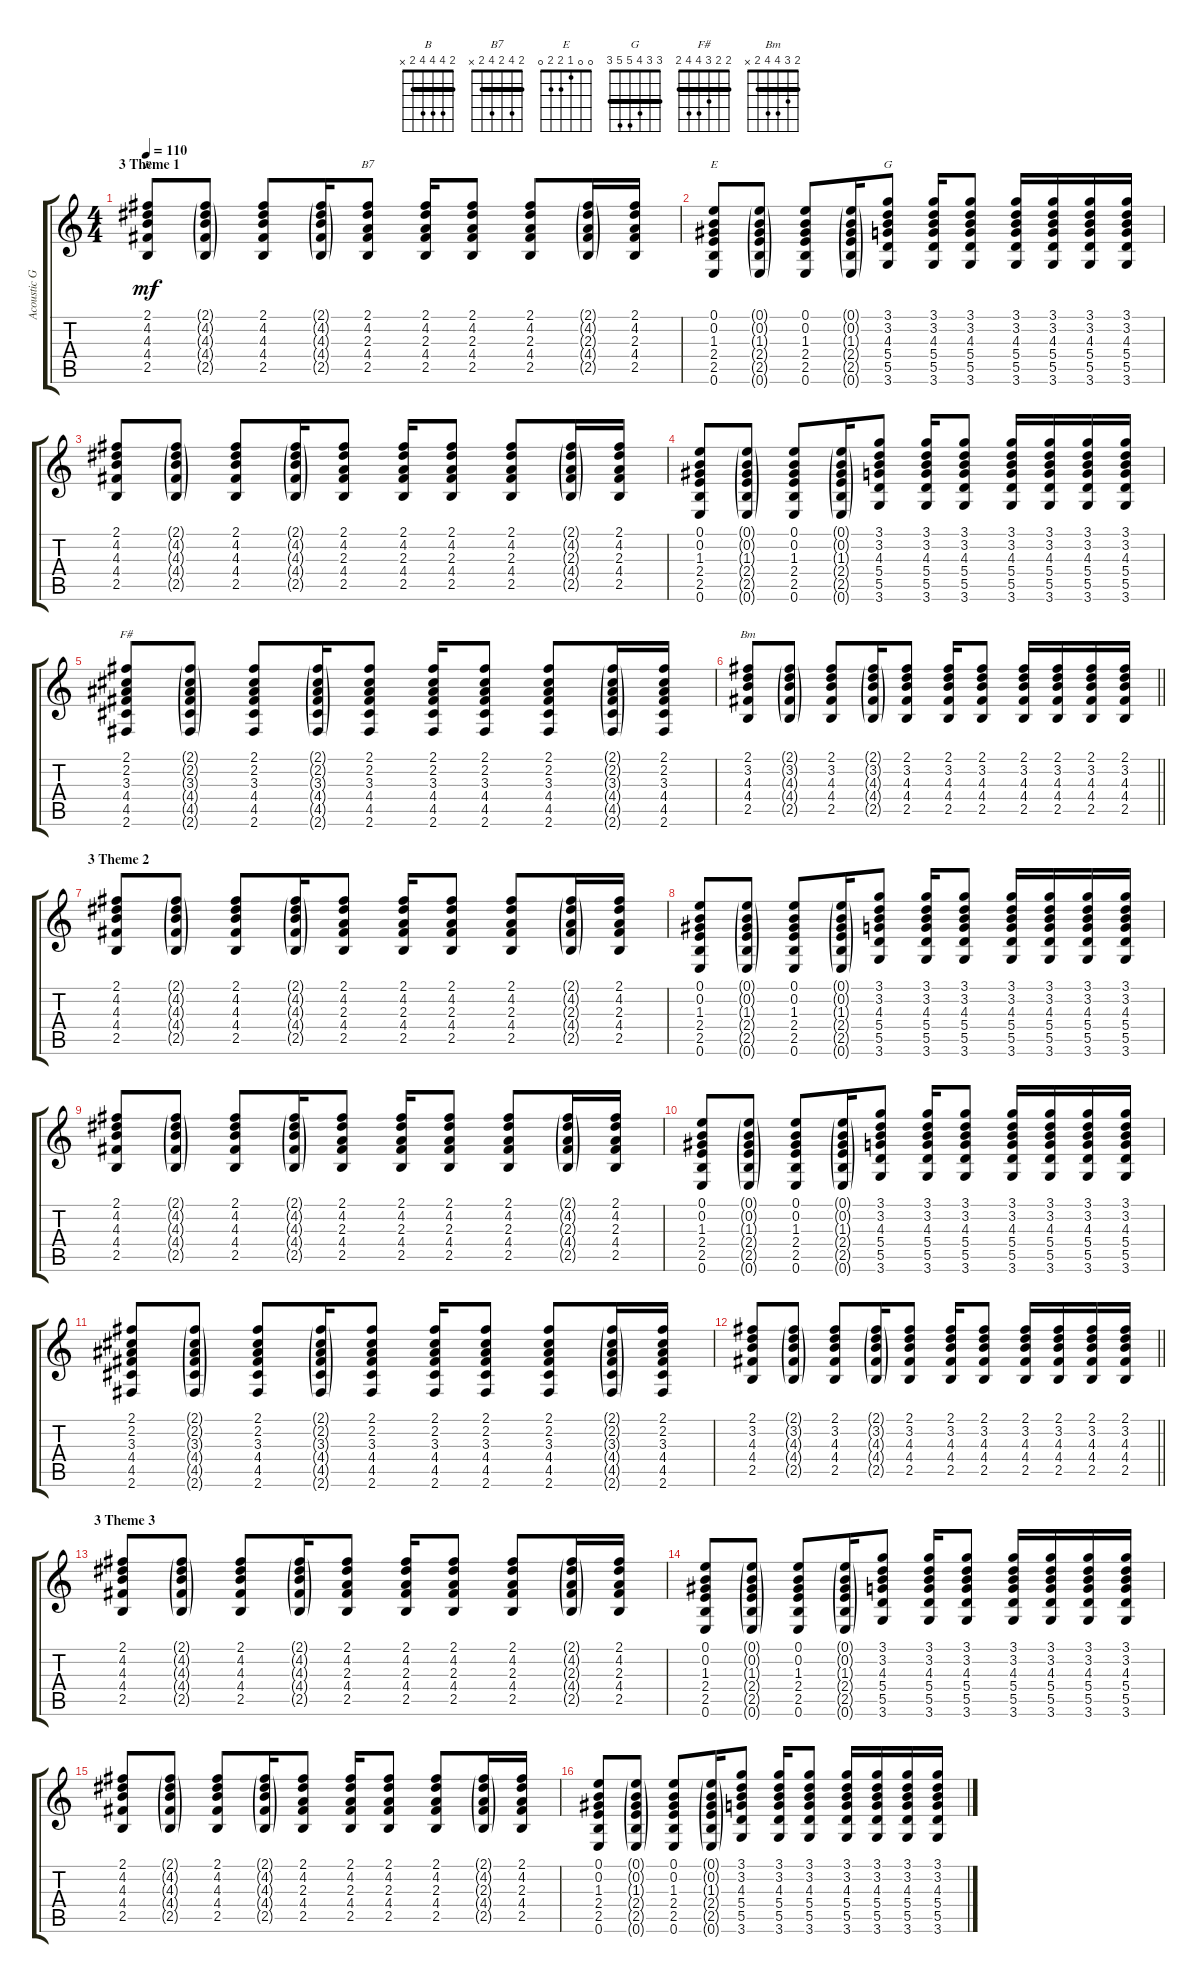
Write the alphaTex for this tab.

\track ("Acoustic Guitar" "Acoustic G") {instrument acousticguitarsteel}
\staff {score tabs}
\tuning (E4 B3 G3 D3 A2 E2) {hide}
\chord ("B" 2 4 4 4 2 x) {barre 2}
\chord ("B7" 2 4 2 4 2 x) {barre 2}
\chord ("E" 0 0 1 2 2 0)
\chord ("G" 3 3 4 5 5 3) {barre 3}
\chord ("F#" 2 2 3 4 4 2) {barre 2}
\chord ("Bm" 2 3 4 4 2 x) {barre 2}
\ts (4 4)
\section ("" "3 Theme 1")
\tempo 110
\clef g2
\ks c
(2.1 4.2 4.3 4.4 2.5).8{ch "B" dy mf} (2.1{g} 4.2{g} 4.3{g} 4.4{g} 2.5{g}).8 (2.1 4.2 4.3 4.4 2.5).8 (2.1{g} 4.2{g} 4.3{g} 4.4{g} 2.5{g}).16 (2.1 4.2 2.3 4.4 2.5).8{ch "B7"} (2.1 4.2 2.3 4.4 2.5).16 (2.1 4.2 2.3 4.4 2.5).8 (2.1 4.2 2.3 4.4 2.5).8 (2.1{g} 4.2{g} 2.3{g} 4.4{g} 2.5{g}).16 (2.1 4.2 2.3 4.4 2.5).16 |
(0.1 0.2 1.3 2.4 2.5 0.6).8{ch "E"} (0.1{g} 0.2{g} 1.3{g} 2.4{g} 2.5{g} 0.6{g}).8 (0.1 0.2 1.3 2.4 2.5 0.6).8 (0.1{g} 0.2{g} 1.3{g} 2.4{g} 2.5{g} 0.6{g}).16 (3.1 3.2 4.3 5.4 5.5 3.6).8{ch "G"} (3.1 3.2 4.3 5.4 5.5 3.6).16 (3.1 3.2 4.3 5.4 5.5 3.6).8 (3.1 3.2 4.3 5.4 5.5 3.6).16 (3.1 3.2 4.3 5.4 5.5 3.6).16 (3.1 3.2 4.3 5.4 5.5 3.6).16 (3.1 3.2 4.3 5.4 5.5 3.6).16 |
(2.1 4.2 4.3 4.4 2.5).8 (2.1{g} 4.2{g} 4.3{g} 4.4{g} 2.5{g}).8 (2.1 4.2 4.3 4.4 2.5).8 (2.1{g} 4.2{g} 4.3{g} 4.4{g} 2.5{g}).16 (2.1 4.2 2.3 4.4 2.5).8 (2.1 4.2 2.3 4.4 2.5).16 (2.1 4.2 2.3 4.4 2.5).8 (2.1 4.2 2.3 4.4 2.5).8 (2.1{g} 4.2{g} 2.3{g} 4.4{g} 2.5{g}).16 (2.1 4.2 2.3 4.4 2.5).16 |
(0.1 0.2 1.3 2.4 2.5 0.6).8 (0.1{g} 0.2{g} 1.3{g} 2.4{g} 2.5{g} 0.6{g}).8 (0.1 0.2 1.3 2.4 2.5 0.6).8 (0.1{g} 0.2{g} 1.3{g} 2.4{g} 2.5{g} 0.6{g}).16 (3.1 3.2 4.3 5.4 5.5 3.6).8 (3.1 3.2 4.3 5.4 5.5 3.6).16 (3.1 3.2 4.3 5.4 5.5 3.6).8 (3.1 3.2 4.3 5.4 5.5 3.6).16 (3.1 3.2 4.3 5.4 5.5 3.6).16 (3.1 3.2 4.3 5.4 5.5 3.6).16 (3.1 3.2 4.3 5.4 5.5 3.6).16 |
(2.1 2.2 3.3 4.4 4.5 2.6).8{ch "F#"} (2.1{g} 2.2{g} 3.3{g} 4.4{g} 4.5{g} 2.6{g}).8 (2.1 2.2 3.3 4.4 4.5 2.6).8 (2.1{g} 2.2{g} 3.3{g} 4.4{g} 4.5{g} 2.6{g}).16 (2.1 2.2 3.3 4.4 4.5 2.6).8 (2.1 2.2 3.3 4.4 4.5 2.6).16 (2.1 2.2 3.3 4.4 4.5 2.6).8 (2.1 2.2 3.3 4.4 4.5 2.6).8 (2.1{g} 2.2{g} 3.3{g} 4.4{g} 4.5{g} 2.6{g}).16 (2.1 2.2 3.3 4.4 4.5 2.6).16 |
\barLineRight lightlight
(2.1 3.2 4.3 4.4 2.5).8{ch "Bm"} (2.1{g} 3.2{g} 4.3{g} 4.4{g} 2.5{g}).8 (2.1 3.2 4.3 4.4 2.5).8 (2.1{g} 3.2{g} 4.3{g} 4.4{g} 2.5{g}).16 (2.1 3.2 4.3 4.4 2.5).8 (2.1 3.2 4.3 4.4 2.5).16 (2.1 3.2 4.3 4.4 2.5).8 (2.1 3.2 4.3 4.4 2.5).16 (2.1 3.2 4.3 4.4 2.5).16 (2.1 3.2 4.3 4.4 2.5).16 (2.1 3.2 4.3 4.4 2.5).16 |
\section ("" "3 Theme 2")
(2.1 4.2 4.3 4.4 2.5).8 (2.1{g} 4.2{g} 4.3{g} 4.4{g} 2.5{g}).8 (2.1 4.2 4.3 4.4 2.5).8 (2.1{g} 4.2{g} 4.3{g} 4.4{g} 2.5{g}).16 (2.1 4.2 2.3 4.4 2.5).8 (2.1 4.2 2.3 4.4 2.5).16 (2.1 4.2 2.3 4.4 2.5).8 (2.1 4.2 2.3 4.4 2.5).8 (2.1{g} 4.2{g} 2.3{g} 4.4{g} 2.5{g}).16 (2.1 4.2 2.3 4.4 2.5).16 |
(0.1 0.2 1.3 2.4 2.5 0.6).8 (0.1{g} 0.2{g} 1.3{g} 2.4{g} 2.5{g} 0.6{g}).8 (0.1 0.2 1.3 2.4 2.5 0.6).8 (0.1{g} 0.2{g} 1.3{g} 2.4{g} 2.5{g} 0.6{g}).16 (3.1 3.2 4.3 5.4 5.5 3.6).8 (3.1 3.2 4.3 5.4 5.5 3.6).16 (3.1 3.2 4.3 5.4 5.5 3.6).8 (3.1 3.2 4.3 5.4 5.5 3.6).16 (3.1 3.2 4.3 5.4 5.5 3.6).16 (3.1 3.2 4.3 5.4 5.5 3.6).16 (3.1 3.2 4.3 5.4 5.5 3.6).16 |
(2.1 4.2 4.3 4.4 2.5).8 (2.1{g} 4.2{g} 4.3{g} 4.4{g} 2.5{g}).8 (2.1 4.2 4.3 4.4 2.5).8 (2.1{g} 4.2{g} 4.3{g} 4.4{g} 2.5{g}).16 (2.1 4.2 2.3 4.4 2.5).8 (2.1 4.2 2.3 4.4 2.5).16 (2.1 4.2 2.3 4.4 2.5).8 (2.1 4.2 2.3 4.4 2.5).8 (2.1{g} 4.2{g} 2.3{g} 4.4{g} 2.5{g}).16 (2.1 4.2 2.3 4.4 2.5).16 |
(0.1 0.2 1.3 2.4 2.5 0.6).8 (0.1{g} 0.2{g} 1.3{g} 2.4{g} 2.5{g} 0.6{g}).8 (0.1 0.2 1.3 2.4 2.5 0.6).8 (0.1{g} 0.2{g} 1.3{g} 2.4{g} 2.5{g} 0.6{g}).16 (3.1 3.2 4.3 5.4 5.5 3.6).8 (3.1 3.2 4.3 5.4 5.5 3.6).16 (3.1 3.2 4.3 5.4 5.5 3.6).8 (3.1 3.2 4.3 5.4 5.5 3.6).16 (3.1 3.2 4.3 5.4 5.5 3.6).16 (3.1 3.2 4.3 5.4 5.5 3.6).16 (3.1 3.2 4.3 5.4 5.5 3.6).16 |
(2.1 2.2 3.3 4.4 4.5 2.6).8 (2.1{g} 2.2{g} 3.3{g} 4.4{g} 4.5{g} 2.6{g}).8 (2.1 2.2 3.3 4.4 4.5 2.6).8 (2.1{g} 2.2{g} 3.3{g} 4.4{g} 4.5{g} 2.6{g}).16 (2.1 2.2 3.3 4.4 4.5 2.6).8 (2.1 2.2 3.3 4.4 4.5 2.6).16 (2.1 2.2 3.3 4.4 4.5 2.6).8 (2.1 2.2 3.3 4.4 4.5 2.6).8 (2.1{g} 2.2{g} 3.3{g} 4.4{g} 4.5{g} 2.6{g}).16 (2.1 2.2 3.3 4.4 4.5 2.6).16 |
\barLineRight lightlight
(2.1 3.2 4.3 4.4 2.5).8 (2.1{g} 3.2{g} 4.3{g} 4.4{g} 2.5{g}).8 (2.1 3.2 4.3 4.4 2.5).8 (2.1{g} 3.2{g} 4.3{g} 4.4{g} 2.5{g}).16 (2.1 3.2 4.3 4.4 2.5).8 (2.1 3.2 4.3 4.4 2.5).16 (2.1 3.2 4.3 4.4 2.5).8 (2.1 3.2 4.3 4.4 2.5).16 (2.1 3.2 4.3 4.4 2.5).16 (2.1 3.2 4.3 4.4 2.5).16 (2.1 3.2 4.3 4.4 2.5).16 |
\section ("" "3 Theme 3")
(2.1 4.2 4.3 4.4 2.5).8 (2.1{g} 4.2{g} 4.3{g} 4.4{g} 2.5{g}).8 (2.1 4.2 4.3 4.4 2.5).8 (2.1{g} 4.2{g} 4.3{g} 4.4{g} 2.5{g}).16 (2.1 4.2 2.3 4.4 2.5).8 (2.1 4.2 2.3 4.4 2.5).16 (2.1 4.2 2.3 4.4 2.5).8 (2.1 4.2 2.3 4.4 2.5).8 (2.1{g} 4.2{g} 2.3{g} 4.4{g} 2.5{g}).16 (2.1 4.2 2.3 4.4 2.5).16 |
(0.1 0.2 1.3 2.4 2.5 0.6).8 (0.1{g} 0.2{g} 1.3{g} 2.4{g} 2.5{g} 0.6{g}).8 (0.1 0.2 1.3 2.4 2.5 0.6).8 (0.1{g} 0.2{g} 1.3{g} 2.4{g} 2.5{g} 0.6{g}).16 (3.1 3.2 4.3 5.4 5.5 3.6).8 (3.1 3.2 4.3 5.4 5.5 3.6).16 (3.1 3.2 4.3 5.4 5.5 3.6).8 (3.1 3.2 4.3 5.4 5.5 3.6).16 (3.1 3.2 4.3 5.4 5.5 3.6).16 (3.1 3.2 4.3 5.4 5.5 3.6).16 (3.1 3.2 4.3 5.4 5.5 3.6).16 |
(2.1 4.2 4.3 4.4 2.5).8 (2.1{g} 4.2{g} 4.3{g} 4.4{g} 2.5{g}).8 (2.1 4.2 4.3 4.4 2.5).8 (2.1{g} 4.2{g} 4.3{g} 4.4{g} 2.5{g}).16 (2.1 4.2 2.3 4.4 2.5).8 (2.1 4.2 2.3 4.4 2.5).16 (2.1 4.2 2.3 4.4 2.5).8 (2.1 4.2 2.3 4.4 2.5).8 (2.1{g} 4.2{g} 2.3{g} 4.4{g} 2.5{g}).16 (2.1 4.2 2.3 4.4 2.5).16 |
(0.1 0.2 1.3 2.4 2.5 0.6).8 (0.1{g} 0.2{g} 1.3{g} 2.4{g} 2.5{g} 0.6{g}).8 (0.1 0.2 1.3 2.4 2.5 0.6).8 (0.1{g} 0.2{g} 1.3{g} 2.4{g} 2.5{g} 0.6{g}).16 (3.1 3.2 4.3 5.4 5.5 3.6).8 (3.1 3.2 4.3 5.4 5.5 3.6).16 (3.1 3.2 4.3 5.4 5.5 3.6).8 (3.1 3.2 4.3 5.4 5.5 3.6).16 (3.1 3.2 4.3 5.4 5.5 3.6).16 (3.1 3.2 4.3 5.4 5.5 3.6).16 (3.1 3.2 4.3 5.4 5.5 3.6).16
